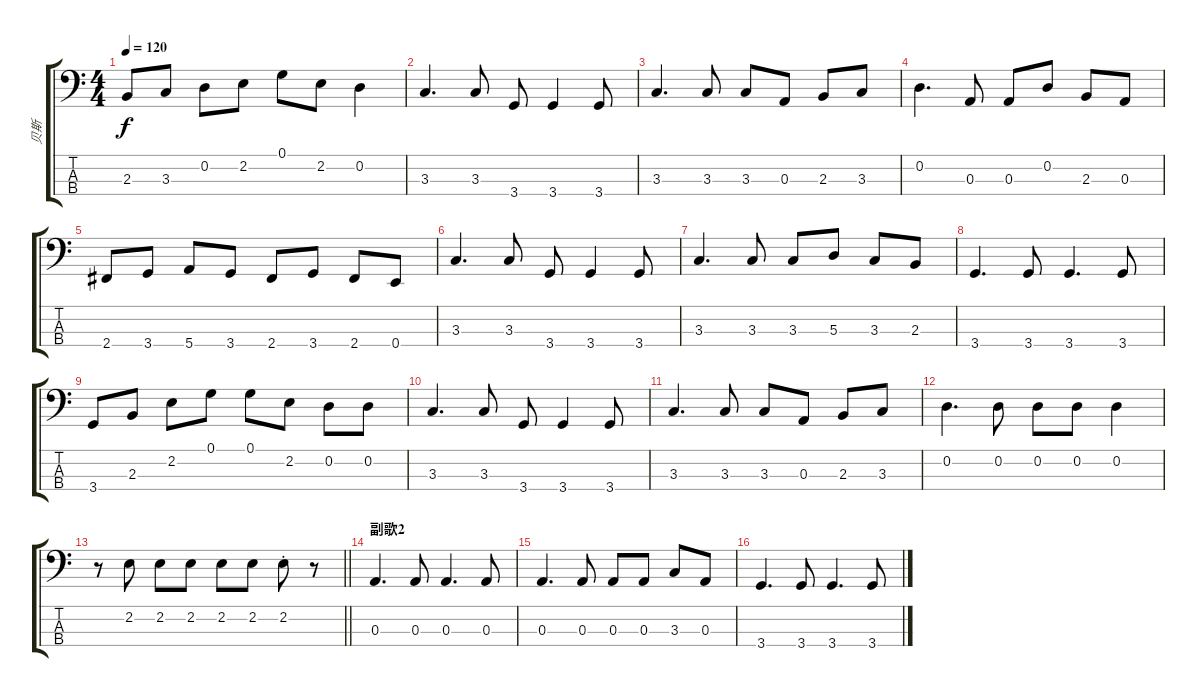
\track ("贝斯" "贝斯") {instrument electricbassfinger}
\staff {score tabs}
\tuning (G2 D2 A1 E1) {hide}
\ts (4 4)
\tempo 120
\clef f4
\ks c
2.3.8{dy f} 3.3.8 0.2.8 2.2.8 0.1.8 2.2.8 0.2.4 |
3.3.4{d} 3.3.8 3.4.8 3.4.4 3.4.8 |
3.3.4{d} 3.3.8 3.3.8 0.3.8 2.3.8 3.3.8 |
0.2.4{d} 0.3.8 0.3.8 0.2.8 2.3.8 0.3.8 |
2.4.8 3.4.8 5.4.8 3.4.8 2.4.8 3.4.8 2.4.8 0.4.8 |
3.3.4{d} 3.3.8 3.4.8 3.4.4 3.4.8 |
3.3.4{d} 3.3.8 3.3.8 5.3.8 3.3.8 2.3.8 |
3.4.4{d} 3.4.8 3.4.4{d} 3.4.8 |
3.4.8 2.3.8 2.2.8 0.1.8 0.1.8 2.2.8 0.2.8 0.2.8 |
3.3.4{d} 3.3.8 3.4.8 3.4.4 3.4.8 |
3.3.4{d} 3.3.8 3.3.8 0.3.8 2.3.8 3.3.8 |
0.2.4{d} 0.2.8 0.2.8 0.2.8 0.2.4 |
\barLineRight lightlight
r.8 2.2.8 2.2.8 2.2.8 2.2.8 2.2.8 2.2{st}.8 r.8 |
\section ("" "副歌2")
0.3.4{d} 0.3.8 0.3.4{d} 0.3.8 |
0.3.4{d} 0.3.8 0.3.8 0.3.8 3.3.8 0.3.8 |
3.4.4{d} 3.4.8 3.4.4{d} 3.4.8
